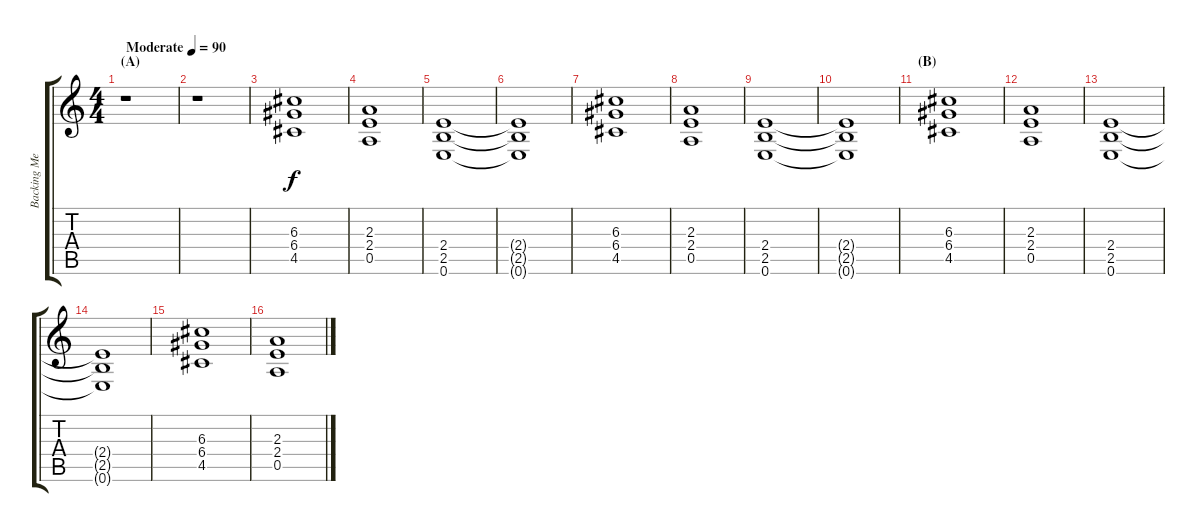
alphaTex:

\track ("Backing Melody" "Backing Me") {instrument overdrivenguitar}
\staff {score tabs}
\tuning (E4 B3 G3 D3 A2 E2) {hide}
\ts (4 4)
\section ("" "(A)")
\tempo (90 "Moderate")
\clef g2
\ks c
r.1{dy f instrument overdrivenguitar} |
r.1 |
(6.3 6.4 4.5).1 |
(2.3 2.4 0.5).1 |
(2.4 2.5 0.6).1 |
(2.4{t} 2.5{t} 0.6{t}).1 |
(6.3 6.4 4.5).1 |
(2.3 2.4 0.5).1 |
(2.4 2.5 0.6).1 |
(2.4{t} 2.5{t} 0.6{t}).1 |
\section ("" "(B)")
(6.3 6.4 4.5).1 |
(2.3 2.4 0.5).1 |
(2.4 2.5 0.6).1 |
(2.4{t} 2.5{t} 0.6{t}).1 |
(6.3 6.4 4.5).1 |
(2.3 2.4 0.5).1
